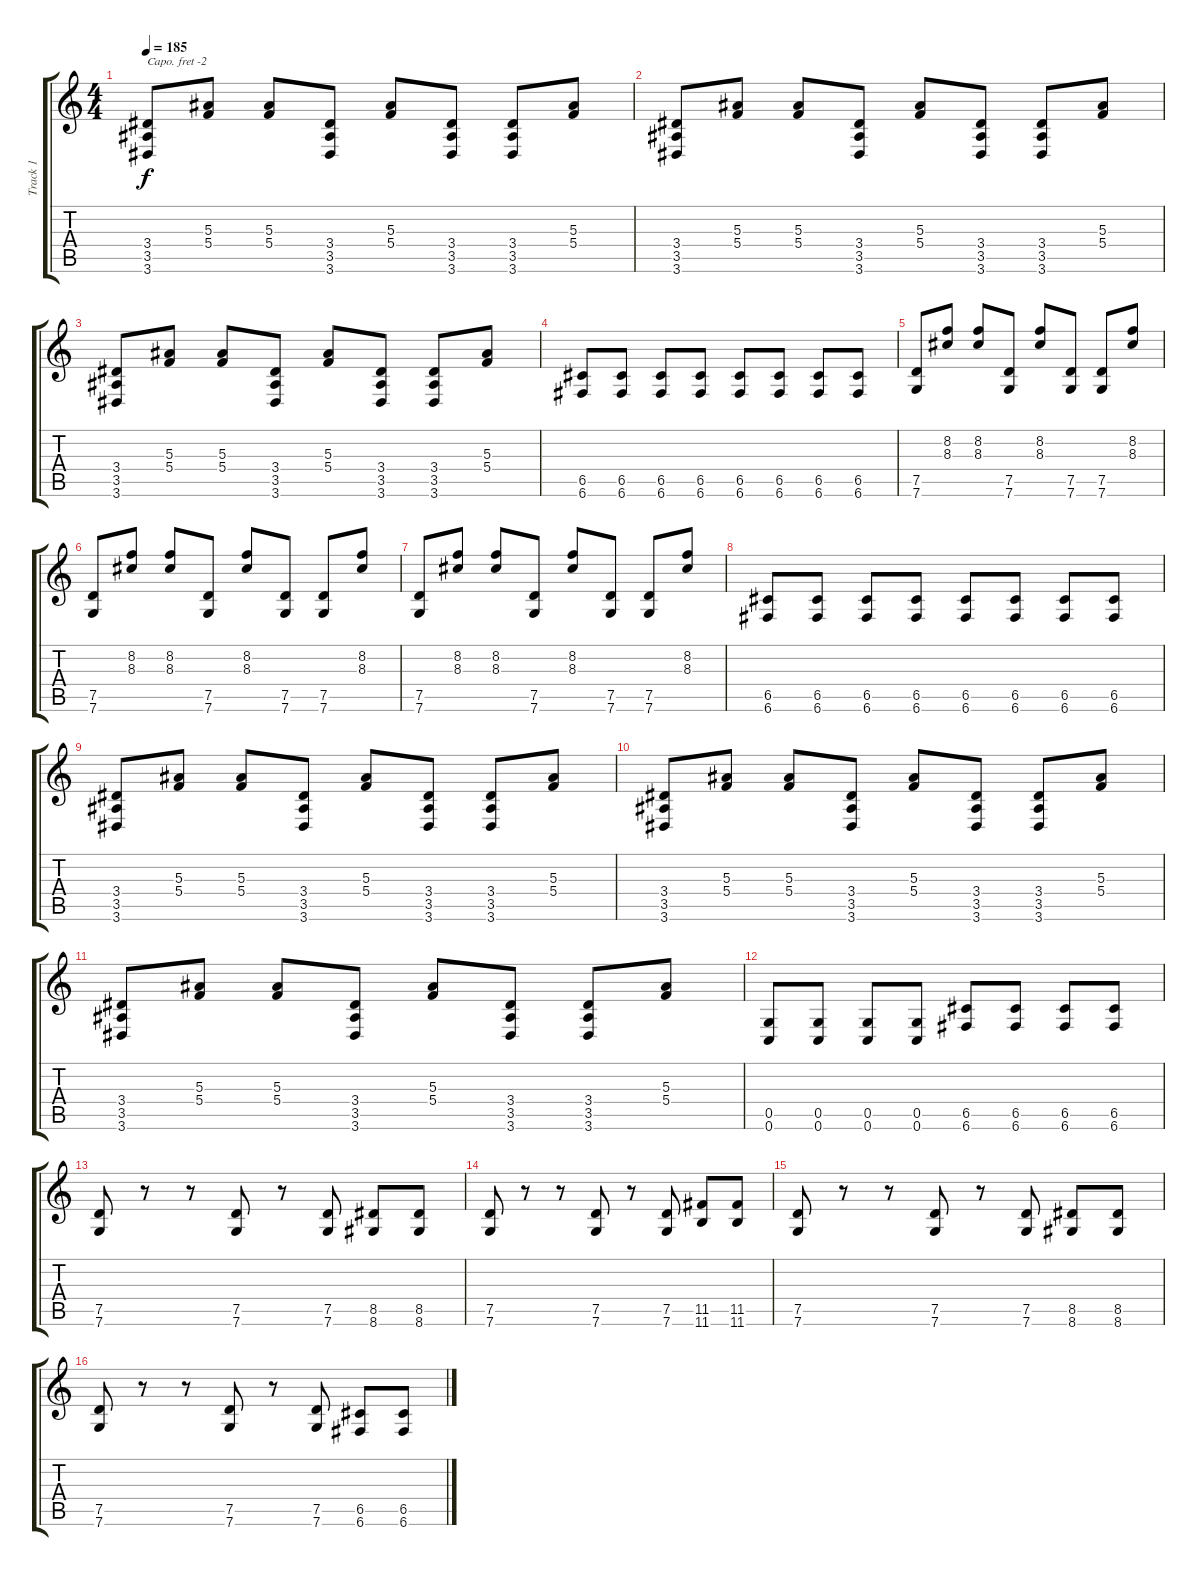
\track ("Track 1" "Track 1") {instrument distortionguitar}
\staff {score tabs}
\capo -2
\tuning (E4 B3 G3 D3 A2 D2) {hide}
\ts (4 4)
\tempo 185
\clef g2
\ks c
(3.4 3.5 3.6).8{dy f} (5.3 5.4).8 (5.3 5.4).8 (3.4 3.5 3.6).8 (5.3 5.4).8 (3.4 3.5 3.6).8 (3.4 3.5 3.6).8 (5.3 5.4).8 |
(3.4 3.5 3.6).8 (5.3 5.4).8 (5.3 5.4).8 (3.4 3.5 3.6).8 (5.3 5.4).8 (3.4 3.5 3.6).8 (3.4 3.5 3.6).8 (5.3 5.4).8 |
(3.4 3.5 3.6).8 (5.3 5.4).8 (5.3 5.4).8 (3.4 3.5 3.6).8 (5.3 5.4).8 (3.4 3.5 3.6).8 (3.4 3.5 3.6).8 (5.3 5.4).8 |
(6.5 6.6).8 (6.5 6.6).8 (6.5 6.6).8 (6.5 6.6).8 (6.5 6.6).8 (6.5 6.6).8 (6.5 6.6).8 (6.5 6.6).8 |
(7.5 7.6).8 (8.2 8.3).8 (8.2 8.3).8 (7.5 7.6).8 (8.2 8.3).8 (7.5 7.6).8 (7.5 7.6).8 (8.2 8.3).8 |
(7.5 7.6).8 (8.2 8.3).8 (8.2 8.3).8 (7.5 7.6).8 (8.2 8.3).8 (7.5 7.6).8 (7.5 7.6).8 (8.2 8.3).8 |
(7.5 7.6).8 (8.2 8.3).8 (8.2 8.3).8 (7.5 7.6).8 (8.2 8.3).8 (7.5 7.6).8 (7.5 7.6).8 (8.2 8.3).8 |
(6.5 6.6).8 (6.5 6.6).8 (6.5 6.6).8 (6.5 6.6).8 (6.5 6.6).8 (6.5 6.6).8 (6.5 6.6).8 (6.5 6.6).8 |
(3.4 3.5 3.6).8 (5.3 5.4).8 (5.3 5.4).8 (3.4 3.5 3.6).8 (5.3 5.4).8 (3.4 3.5 3.6).8 (3.4 3.5 3.6).8 (5.3 5.4).8 |
(3.4 3.5 3.6).8 (5.3 5.4).8 (5.3 5.4).8 (3.4 3.5 3.6).8 (5.3 5.4).8 (3.4 3.5 3.6).8 (3.4 3.5 3.6).8 (5.3 5.4).8 |
(3.4 3.5 3.6).8 (5.3 5.4).8 (5.3 5.4).8 (3.4 3.5 3.6).8 (5.3 5.4).8 (3.4 3.5 3.6).8 (3.4 3.5 3.6).8 (5.3 5.4).8 |
(0.5 0.6).8 (0.5 0.6).8 (0.5 0.6).8 (0.5 0.6).8 (6.5 6.6).8 (6.5 6.6).8 (6.5 6.6).8 (6.5 6.6).8 |
(7.5 7.6).8 r.8 r.8 (7.5 7.6).8 r.8 (7.5 7.6).8 (8.5 8.6).8 (8.5 8.6).8 |
(7.5 7.6).8 r.8 r.8 (7.5 7.6).8 r.8 (7.5 7.6).8 (11.5 11.6).8 (11.5 11.6).8 |
(7.5 7.6).8 r.8 r.8 (7.5 7.6).8 r.8 (7.5 7.6).8 (8.5 8.6).8 (8.5 8.6).8 |
(7.5 7.6).8 r.8 r.8 (7.5 7.6).8 r.8 (7.5 7.6).8 (6.5 6.6).8 (6.5 6.6).8
